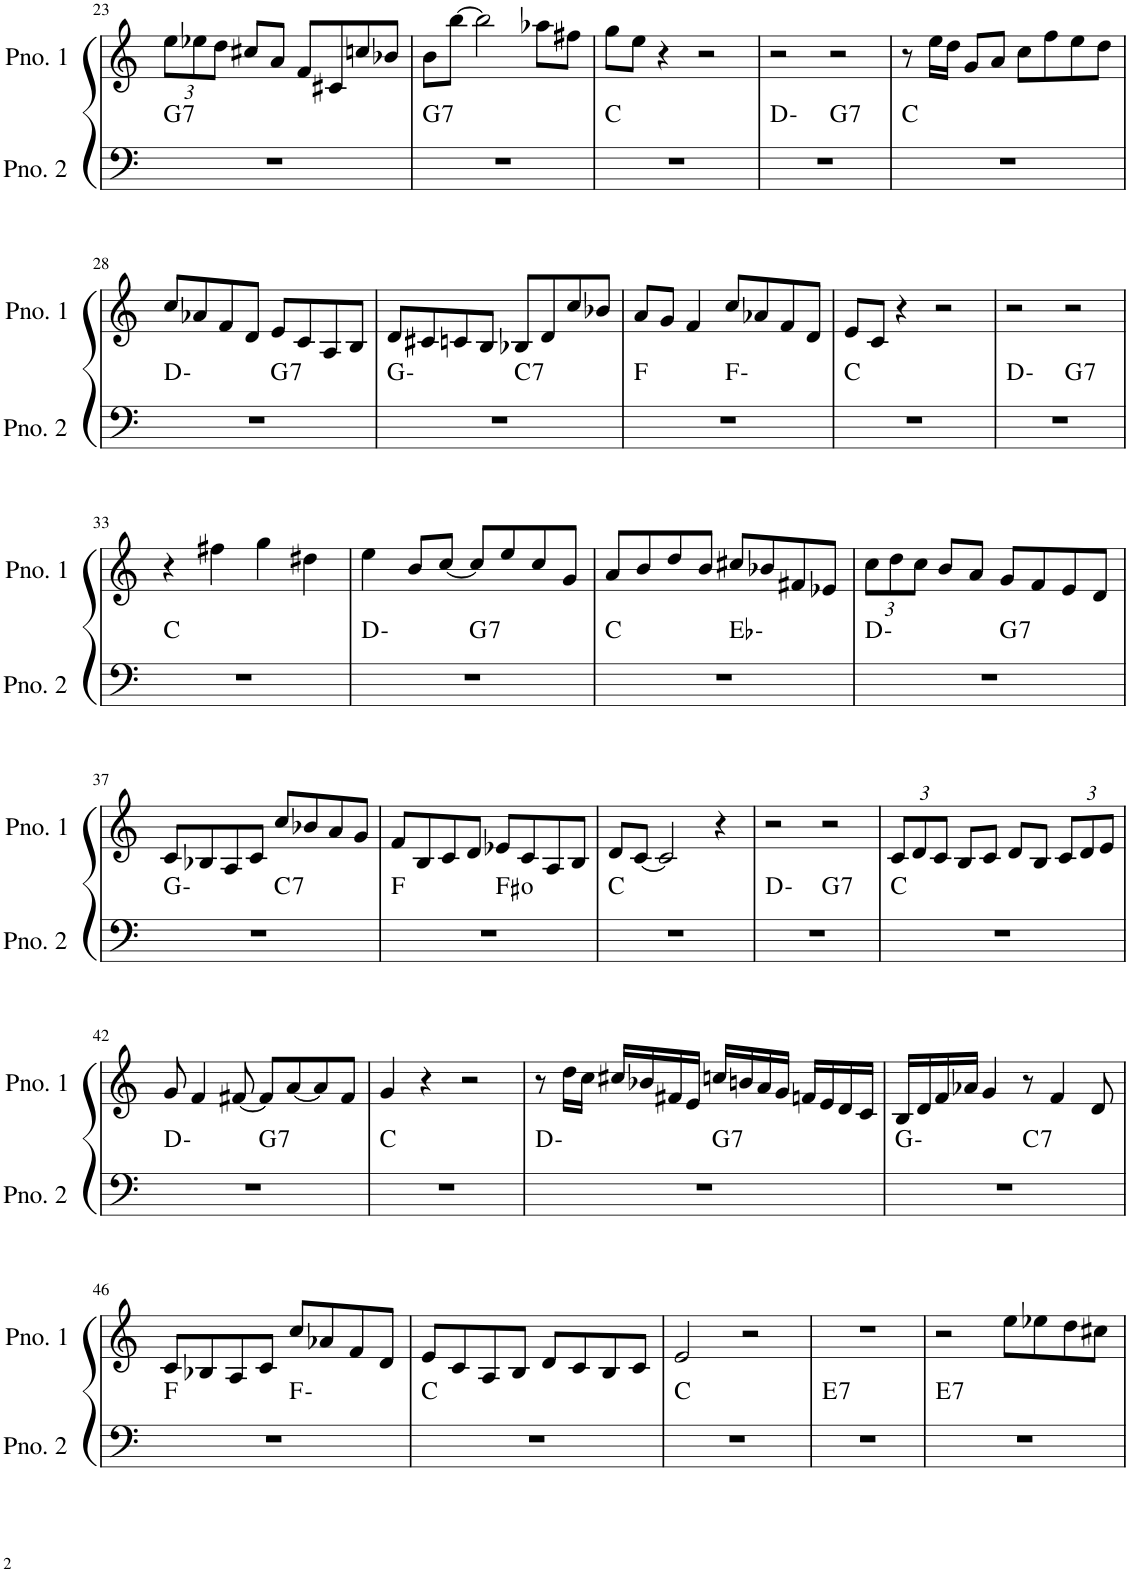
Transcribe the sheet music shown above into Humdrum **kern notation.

**kern	**harte	**kern
*part2	*part2	*part1
*staff2	*	*staff1
*I"ピアノ 2	*	*I"ピアノ 1
!!LO:PB:g=z
*clefF4	*	*clefG2
*k[]	*	*k[]
*M4/4	*	*M4/4
*	*	*Xbrackettup
=23	=23	=23
!	!LO:H:kt=7	!
1r	G:7	12ee\L
.	.	12ee-X\
.	.	12dd\J
.	.	8cc#X/L
.	.	8a/J
.	.	8f/L
.	.	8c#X/
.	.	8ccn/
.	.	8b-X/J
=24	=24	=24
!	!LO:H:kt=7	!
1r	G:7	8b\L
.	.	[8bb\J
.	.	2bb\]
.	.	8aa-X\L
.	.	8ff#X\J
=25	=25	=25
1r	C:maj	8gg\L
.	.	8ee\J
.	.	4r
.	.	2r
=26	=26	=26
*^	*	*
1r	2ryy	D:min	2r
!	!	!LO:H:kt=7	!
.	2ryy	G:7	2r
*v	*v	*	*
=27	=27	=27
1r	C:maj	8r
.	.	16ee\LL
.	.	16dd\JJ
.	.	8g/L
.	.	8a/J
.	.	8cc\L
.	.	8ff\
.	.	8ee\
.	.	8dd\J
!!LO:LB:g=z
=28	=28	=28
*^	*	*
1r	2ryy	D:min	8cc/L
.	.	.	8a-X/
.	.	.	8f/
.	.	.	8d/J
!	!	!LO:H:kt=7	!
.	2ryy	G:7	8e/L
.	.	.	8c/
.	.	.	8A/
.	.	.	8B/J
=29	=29	=29	=29
1r	2ryy	G:min	8d/L
.	.	.	8c#X/
.	.	.	8cn/
.	.	.	8B/J
!	!	!LO:H:kt=7	!
.	2ryy	C:7	8B-X/L
.	.	.	8d/
.	.	.	8cc/
.	.	.	8b-X/J
=30	=30	=30	=30
1r	2ryy	F:maj	8a/L
.	.	.	8g/J
.	.	.	4f/
.	2ryy	F:min	8cc/L
.	.	.	8a-X/
.	.	.	8f/
.	.	.	8d/J
*v	*v	*	*
=31	=31	=31
1r	C:maj	8e/L
.	.	8c/J
.	.	4r
.	.	2r
=32	=32	=32
*^	*	*
1r	2ryy	D:min	2r
!	!	!LO:H:kt=7	!
.	2ryy	G:7	2r
*v	*v	*	*
!!LO:LB:g=z
=33	=33	=33
1r	C:maj	4r
.	.	4ff#X\
.	.	4gg\
.	.	4dd#X\
=34	=34	=34
*^	*	*
1r	2ryy	D:min	4ee\
.	.	.	8b/L
.	.	.	[8cc/J
!	!	!LO:H:kt=7	!
.	2ryy	G:7	8cc/L]
.	.	.	8ee/
.	.	.	8cc/
.	.	.	8g/J
=35	=35	=35	=35
1r	2ryy	C:maj	8a/L
.	.	.	8b/
.	.	.	8dd/
.	.	.	8b/J
.	2ryy	Eb:min	8cc#X/L
.	.	.	8b-X/
.	.	.	8f#X/
.	.	.	8e-X/J
=36	=36	=36	=36
1r	2ryy	D:min	12cc\L
.	.	.	12dd\
.	.	.	12cc\J
.	.	.	8b/L
.	.	.	8a/J
!	!	!LO:H:kt=7	!
.	2ryy	G:7	8g/L
.	.	.	8f/
.	.	.	8e/
.	.	.	8d/J
!!LO:LB:g=z
=37	=37	=37	=37
1r	2ryy	G:min	8c/L
.	.	.	8B-X/
.	.	.	8A/
.	.	.	8c/J
!	!	!LO:H:kt=7	!
.	2ryy	C:7	8cc/L
.	.	.	8b-X/
.	.	.	8a/
.	.	.	8g/J
=38	=38	=38	=38
1r	2ryy	F:maj	8f/L
.	.	.	8B/
.	.	.	8c/
.	.	.	8d/J
.	2ryy	F#:dim	8e-X/L
.	.	.	8c/
.	.	.	8A/
.	.	.	8B/J
*v	*v	*	*
=39	=39	=39
1r	C:maj	8d/L
.	.	[8c/J
.	.	2c/]
.	.	4r
=40	=40	=40
*^	*	*
1r	2ryy	D:min	2r
!	!	!LO:H:kt=7	!
.	2ryy	G:7	2r
*v	*v	*	*
=41	=41	=41
1r	C:maj	12c/L
.	.	12d/
.	.	12c/J
.	.	8B/L
.	.	8c/J
.	.	8d/L
.	.	8B/J
.	.	12c/L
.	.	12d/
.	.	12e/J
!!LO:LB:g=z
=42	=42	=42
*^	*	*
1r	2ryy	D:min	8g/
.	.	.	4f/
.	.	.	[8f#X/
!	!	!LO:H:kt=7	!
.	2ryy	G:7	8f#/L]
.	.	.	[8a/
.	.	.	8a/]
.	.	.	8f#/J
*v	*v	*	*
=43	=43	=43
1r	C:maj	4g/
.	.	4r
.	.	2r
=44	=44	=44
*^	*	*
1r	2ryy	D:min	8r
.	.	.	16dd\LL
.	.	.	16cc\JJ
.	.	.	16cc#X/LL
.	.	.	16b-X/
.	.	.	16f#X/
.	.	.	16e/JJ
!	!	!LO:H:kt=7	!
.	2ryy	G:7	16ccn/LL
.	.	.	16bn/
.	.	.	16a/
.	.	.	16g/JJ
.	.	.	16fn/LL
.	.	.	16e/
.	.	.	16d/
.	.	.	16c/JJ
=45	=45	=45	=45
1r	2ryy	G:min	16B/LL
.	.	.	16d/
.	.	.	16f/
.	.	.	16a-X/JJ
.	.	.	4g/
!	!	!LO:H:kt=7	!
.	2ryy	C:7	8r
.	.	.	4f/
.	.	.	8d/
!!LO:LB:g=z
=46	=46	=46	=46
1r	2ryy	F:maj	8c/L
.	.	.	8B-X/
.	.	.	8A/
.	.	.	8c/J
.	2ryy	F:min	8cc/L
.	.	.	8a-X/
.	.	.	8f/
.	.	.	8d/J
*v	*v	*	*
=47	=47	=47
1r	C:maj	8e/L
.	.	8c/
.	.	8A/
.	.	8B/J
.	.	8d/L
.	.	8c/
.	.	8B/
.	.	8c/J
=48	=48	=48
1r	C:maj	2e/
.	.	2r
=49	=49	=49
!	!LO:H:kt=7	!
1r	E:7	1r
=50	=50	=50
!	!LO:H:kt=7	!
1r	E:7	2r
.	.	8ee\L
.	.	8ee-X\
.	.	8dd\
.	.	8cc#X\J
=	=	=
*-	*-	*-
